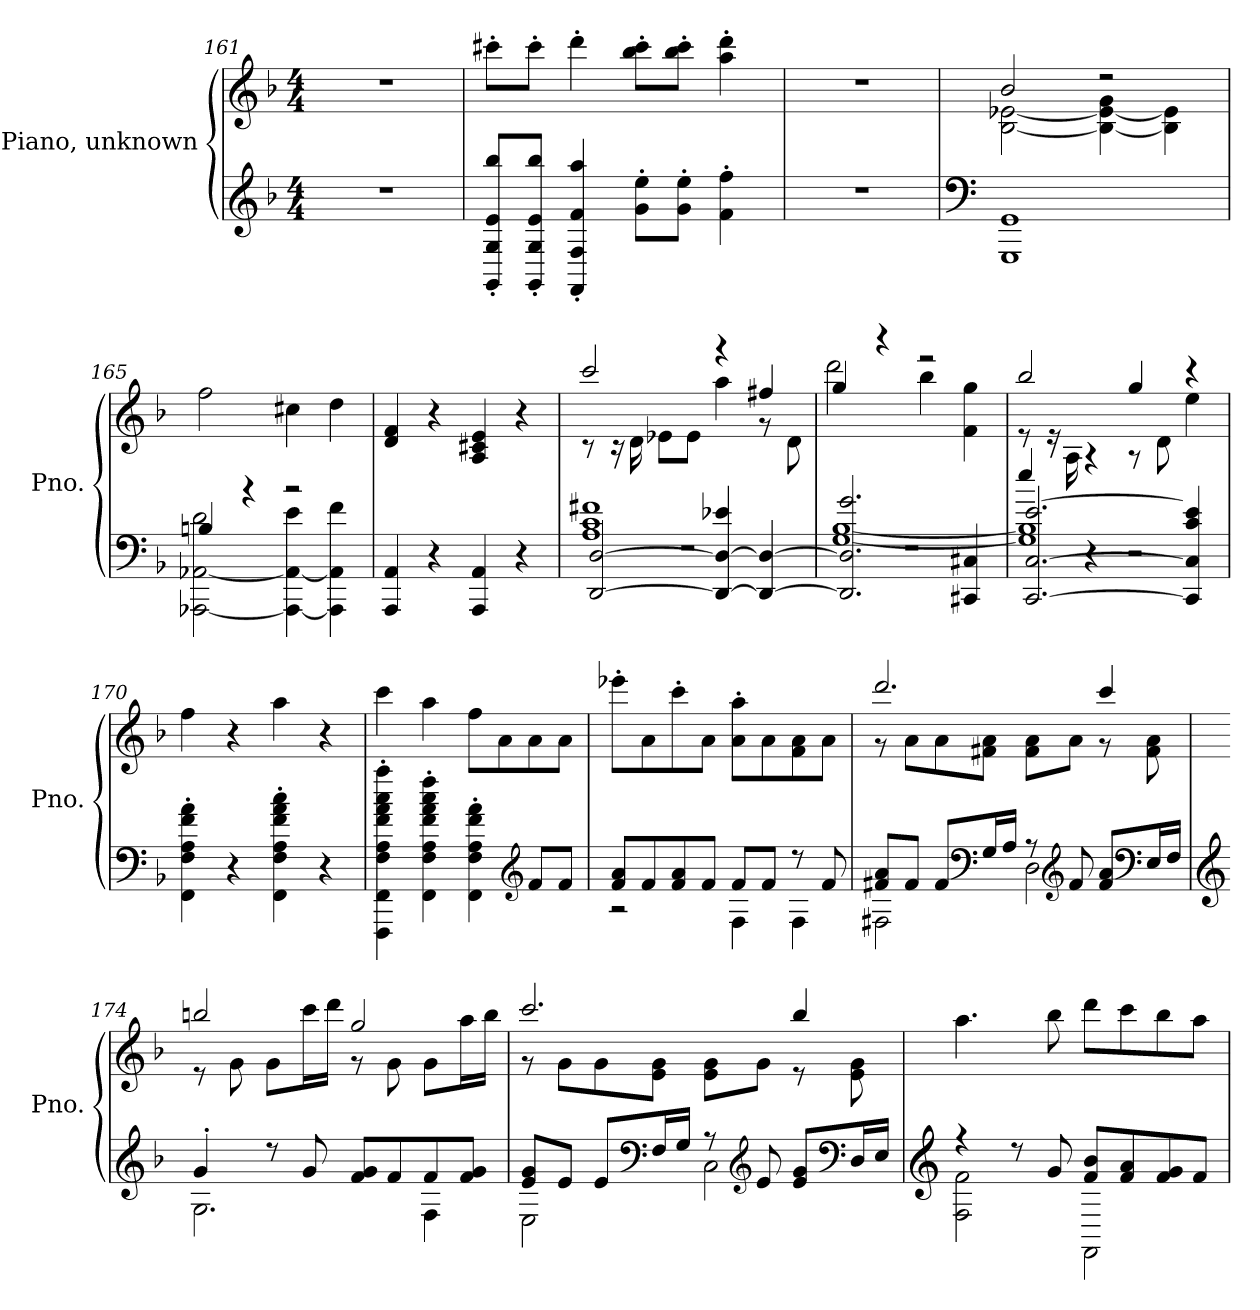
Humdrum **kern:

**kern	**kern
*part1	*part1
*staff2	*staff1
*I"Piano, unknown	*
*I'Pno.	*
*clefG2	*clefG2
*k[b-]	*k[b-]
*M4/4	*M4/4
=161	=161
1r	1r
=162	=162
8GG/' 8G/' 8e/' 8bb-/'L	8ccc#X'\L
8GG/' 8G/' 8e/' 8bb-/'J	8ccc#'\J
4FF/' 4F/' 4f/' 4aa/'	4ddd'\
8g\' 8ee\'L	8bb-\' 8ccc#\'L
8g\' 8ee\'J	8bb-\' 8ccc#\'J
4f\' 4ff\'	4aa\' 4ddd\'
=163	=163
1r	1r
!!LO:LB:g=z
=164	=164
*clefF4	*
*	*^
1GGG 1GG	2b-/	[2B-\ [2e-X\
.	2r	4B-\_ 4e-\_ 4g\
.	.	4B-\] 4e-\]
*	*v	*v
=165	=165
*^	*
4Bn/	[2AAA-X\ [2AA-X\ 2d\	2ff\
4r	.	.
2r	4AAA-\_ 4AA-\_ 4e\	4cc#X\
.	4AAA-\] 4AA-\] 4f\	4dd\
*v	*v	*
=166	=166
4AAA/ 4AA/	4d/ 4f/
4r	4r
4AAA/ 4AA/	4A/ 4c#X/ 4e/
4r	4r
=167	=167
*^	*^
*	*^	*	*
1r	1A 1c 1f#X	[2DD/ [2D/	2ccc/	8r
.	.	.	.	16r
.	.	.	.	16d\
.	.	.	.	8e-X\L
.	.	.	.	8e-\J
.	.	4DD/_ 4D/_ 4e-X/	4r	4aa\
.	.	4DD/_ 4D/_	4ff#X/	8r
.	.	.	.	8d\
=168	=168	=168	=168	=168
1r	[1G [1B-	2.DD/] 2.D/] 2.g/	4gg/	2ddd\
.	.	.	4r	.
.	.	.	2r	4bb-\
.	.	4CC#X/ 4C#X/	.	4f\ 4gg\
=169	=169	=169	=169	=169
4ee/	1G] 1B-]	[2.CC/ [2.C/ [2.e/	2bb-/	8r
.	.	.	.	16r
.	.	.	.	16A\
4r	.	.	.	4r
2r	.	.	4gg/	8r
.	.	.	.	8d\
.	.	4CC/] 4C/] 4c/ 4e/]	4r	4ee\
*v	*v	*v	*	*
*	*v	*v
!!LO:LB:g=z
=170	=170
4FF\' 4F\' 4A\' 4f\' 4a\'	4ff\
4r	4r
4FF\' 4F\' 4A\' 4f\' 4a\' 4cc\'	4aa\
4r	4r
=171	=171
4FFF\' 4FF\' 4F\' 4A\' 4f\' 4a\' 4cc\' 4aa\'	4ccc\
4FF\' 4F\' 4A\' 4f\' 4a\' 4cc\' 4ff\'	4aa\
4FF\' 4F\' 4A\' 4f\' 4a\'	8ff\L
.	8a\
*clefG2	*
8f/L	8a\
8f/J	8a\J
=172	=172
*^	*
8f/ 8a/L	2r	8eee-X'\L
8f/	.	8a\
8f/ 8a/	.	8ccc'\
8f/J	.	8a\J
8f/L	4F\	8a\' 8aa\'L
8f/J	.	8a\
8r	4F\	8f\ 8a\
8f/	.	8a\J
=173	=173	=173
*	*	*^
8f#X/ 8a/L	2F#X\	2.ddd/	8r
8f#/J	.	.	8a\L
8f#/L	.	.	8a\
*clefF4	*	*	*
16G/L	.	.	8f#X\ 8a\J
16A/JJ	.	.	.
8r	2D\	.	8f#\ 8a\L
*clefG2	*	*	*
8f#/	.	.	8a\J
8f#/ 8a/L	.	4ccc/	8r
*clefF4	*	*	*
16E/L	.	.	8f#\ 8a\
16F#/JJ	.	.	.
!!LO:LB:g=z	!!
=174	=174	=174	=174
*clefG2	*	*	*
4g'/	2.G\	2bbn/	8r
.	.	.	8g\
8r	.	.	8g\L
8g/	.	.	16ccc\L
.	.	.	16ddd\JJ
8f/ 8g/L	.	2gg/	8r
8f/	.	.	8g\
8f/	4F\	.	8g\L
8f/ 8g/J	.	.	16aa\L
.	.	.	16bb\JJ
=175	=175	=175	=175
8e/ 8g/L	2E\	2.ccc/	8r
8e/J	.	.	8g\L
8e/L	.	.	8g\
*clefF4	*	*	*
16F/L	.	.	8e\ 8g\J
16G/JJ	.	.	.
8r	2C\	.	8e\ 8g\L
*clefG2	*	*	*
8e/	.	.	8g\J
8e/ 8g/L	.	4bb-/	8r
*clefF4	*	*	*
16D/L	.	.	8e\ 8g\
16E/JJ	.	.	.
*	*	*v	*v
=176	=176	=176
*clefG2	*	*
4r	2F\ 2f\	4.aa\
8r	.	.
8g/	.	8bb-\
8f/ 8b-/L	2FF\	8ddd\L
8f/ 8a/	.	8ccc\
8f/ 8g/	.	8bb-\
8f/J	.	8aa\J
*v	*v	*
=	=
*-	*-
